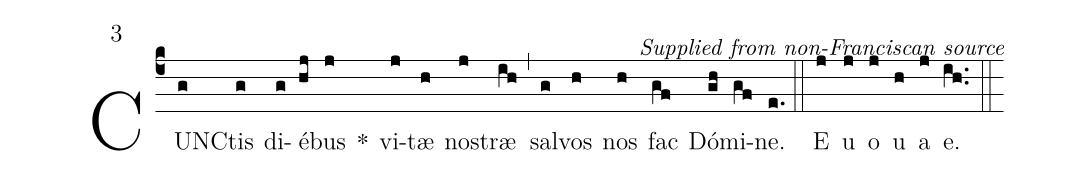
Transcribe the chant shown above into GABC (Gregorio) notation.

mode:3;
commentary: Supplied from non-Franciscan source;
%%
(c4)CUNC(g)tis(g) di(g)é(hj)bus(j) *() vi(j)tæ(h) nos(j)træ(ih) (,) sal(g)vos(h) nos(h) fac(gf) Dó(gh)mi(gf)ne.(e.) (::) <eu>E(j) u(j) o(j) u(h) a(j) e.</eu>(ih..) (::)
